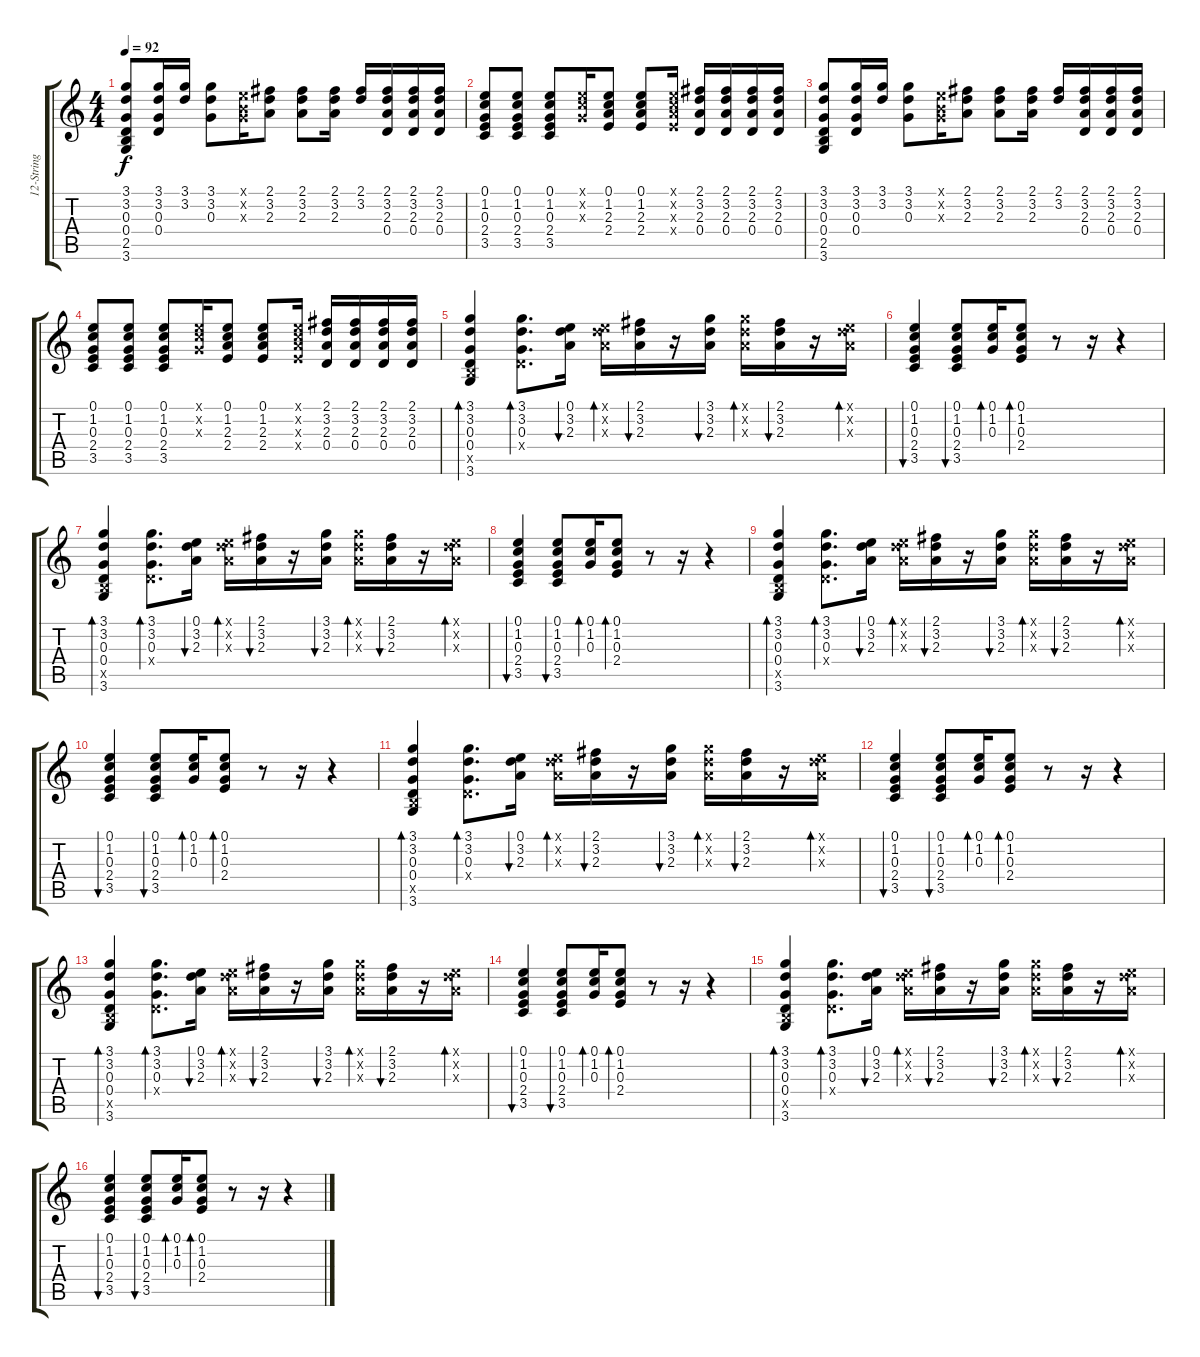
\track ("12-String Guitar" "12-String ") {instrument acousticguitarsteel}
\staff {score tabs}
\tuning (E4 B3 G3 D3 A2 E2) {hide}
\ts (4 4)
\tempo 92
\clef g2
\ks c
(3.1 3.2 0.3 0.4 2.5 3.6).8{dy f} (3.1 3.2 0.3 0.4).16 (3.1 3.2).16 (3.1 3.2 0.3).8 (0.1{x} 0.2{x} 0.3{x}).16 (2.1 3.2 2.3).8 (2.1 3.2 2.3).8 (2.1 3.2 2.3).16 (2.1 3.2).16 (2.1 3.2 2.3 0.4).16 (2.1 3.2 2.3 0.4).16 (2.1 3.2 2.3 0.4).16 |
(0.1 1.2 0.3 2.4 3.5).8 (0.1 1.2 0.3 2.4 3.5).8 (0.1 1.2 0.3 2.4 3.5).8 (0.1{x} 1.2{x} 0.3{x}).16 (0.1 1.2 2.3 2.4).8 (0.1 1.2 2.3 2.4).8 (0.1{x} 1.2{x} 2.3{x} 2.4{x}).16 (2.1 3.2 2.3 0.4).16 (2.1 3.2 2.3 0.4).16 (2.1 3.2 2.3 0.4).16 (2.1 3.2 2.3 0.4).16 |
(3.1 3.2 0.3 0.4 2.5 3.6).8 (3.1 3.2 0.3 0.4).16 (3.1 3.2).16 (3.1 3.2 0.3).8 (0.1{x} 0.2{x} 0.3{x}).16 (2.1 3.2 2.3).8 (2.1 3.2 2.3).8 (2.1 3.2 2.3).16 (2.1 3.2).16 (2.1 3.2 2.3 0.4).16 (2.1 3.2 2.3 0.4).16 (2.1 3.2 2.3 0.4).16 |
(0.1 1.2 0.3 2.4 3.5).8 (0.1 1.2 0.3 2.4 3.5).8 (0.1 1.2 0.3 2.4 3.5).8 (0.1{x} 1.2{x} 0.3{x}).16 (0.1 1.2 2.3 2.4).8 (0.1 1.2 2.3 2.4).8 (0.1{x} 1.2{x} 2.3{x} 2.4{x}).16 (2.1 3.2 2.3 0.4).16 (2.1 3.2 2.3 0.4).16 (2.1 3.2 2.3 0.4).16 (2.1 3.2 2.3 0.4).16 |
(3.1 3.2 0.3 0.4 2.5{x} 3.6).4{bd 120} (3.1 3.2 0.3 0.4{x}).8{d bd 60} (0.1 3.2 2.3).16{bu 30} (0.1{x} 3.2{x} 2.3{x}).16{bd 60} (2.1 3.2 2.3).16{bu 30} r.16 (3.1 3.2 2.3).16{bu 30} (3.1{x} 3.2{x} 2.3{x}).16{bd 60} (2.1 3.2 2.3).16{bu 30} r.16 (0.1{x} 3.2{x} 2.3{x}).16{bd 60} |
(0.1 1.2 0.3 2.4 3.5).4{bu 60} (0.1 1.2 0.3 2.4 3.5).8{bu 60} (0.1 1.2 0.3).16{bd 120} (0.1 1.2 0.3 2.4).8{bd 60} r.8 r.16 r.4 |
(3.1 3.2 0.3 0.4 2.5{x} 3.6).4{bd 60} (3.1 3.2 0.3 0.4{x}).8{d bd 60} (0.1 3.2 2.3).16{bu 30} (0.1{x} 3.2{x} 2.3{x}).16{bd 60} (2.1 3.2 2.3).16{bu 30} r.16 (3.1 3.2 2.3).16{bu 30} (3.1{x} 3.2{x} 2.3{x}).16{bd 60} (2.1 3.2 2.3).16{bu 30} r.16 (0.1{x} 3.2{x} 2.3{x}).16{bd 60} |
(0.1 1.2 0.3 2.4 3.5).4{bu 60} (0.1 1.2 0.3 2.4 3.5).8{bu 60} (0.1 1.2 0.3).16{bd 120} (0.1 1.2 0.3 2.4).8{bd 60} r.8 r.16 r.4 |
(3.1 3.2 0.3 0.4 2.5{x} 3.6).4{bd 60} (3.1 3.2 0.3 0.4{x}).8{d bd 60} (0.1 3.2 2.3).16{bu 30} (0.1{x} 3.2{x} 2.3{x}).16{bd 60} (2.1 3.2 2.3).16{bu 30} r.16 (3.1 3.2 2.3).16{bu 30} (3.1{x} 3.2{x} 2.3{x}).16{bd 60} (2.1 3.2 2.3).16{bu 30} r.16 (0.1{x} 3.2{x} 2.3{x}).16{bd 60} |
(0.1 1.2 0.3 2.4 3.5).4{bu 60} (0.1 1.2 0.3 2.4 3.5).8{bu 60} (0.1 1.2 0.3).16{bd 120} (0.1 1.2 0.3 2.4).8{bd 60} r.8 r.16 r.4 |
(3.1 3.2 0.3 0.4 2.5{x} 3.6).4{bd 60} (3.1 3.2 0.3 0.4{x}).8{d bd 60} (0.1 3.2 2.3).16{bu 30} (0.1{x} 3.2{x} 2.3{x}).16{bd 60} (2.1 3.2 2.3).16{bu 30} r.16 (3.1 3.2 2.3).16{bu 30} (3.1{x} 3.2{x} 2.3{x}).16{bd 60} (2.1 3.2 2.3).16{bu 30} r.16 (0.1{x} 3.2{x} 2.3{x}).16{bd 60} |
(0.1 1.2 0.3 2.4 3.5).4{bu 60} (0.1 1.2 0.3 2.4 3.5).8{bu 60} (0.1 1.2 0.3).16{bd 120} (0.1 1.2 0.3 2.4).8{bd 60} r.8 r.16 r.4 |
(3.1 3.2 0.3 0.4 2.5{x} 3.6).4{bd 60} (3.1 3.2 0.3 0.4{x}).8{d bd 60} (0.1 3.2 2.3).16{bu 30} (0.1{x} 3.2{x} 2.3{x}).16{bd 60} (2.1 3.2 2.3).16{bu 30} r.16 (3.1 3.2 2.3).16{bu 30} (3.1{x} 3.2{x} 2.3{x}).16{bd 60} (2.1 3.2 2.3).16{bu 30} r.16 (0.1{x} 3.2{x} 2.3{x}).16{bd 60} |
(0.1 1.2 0.3 2.4 3.5).4{bu 60} (0.1 1.2 0.3 2.4 3.5).8{bu 60} (0.1 1.2 0.3).16{bd 120} (0.1 1.2 0.3 2.4).8{bd 60} r.8 r.16 r.4 |
(3.1 3.2 0.3 0.4 2.5{x} 3.6).4{bd 60} (3.1 3.2 0.3 0.4{x}).8{d bd 60} (0.1 3.2 2.3).16{bu 30} (0.1{x} 3.2{x} 2.3{x}).16{bd 60} (2.1 3.2 2.3).16{bu 30} r.16 (3.1 3.2 2.3).16{bu 30} (3.1{x} 3.2{x} 2.3{x}).16{bd 60} (2.1 3.2 2.3).16{bu 30} r.16 (0.1{x} 3.2{x} 2.3{x}).16{bd 60} |
(0.1 1.2 0.3 2.4 3.5).4{bu 60} (0.1 1.2 0.3 2.4 3.5).8{bu 60} (0.1 1.2 0.3).16{bd 120} (0.1 1.2 0.3 2.4).8{bd 60} r.8 r.16 r.4
